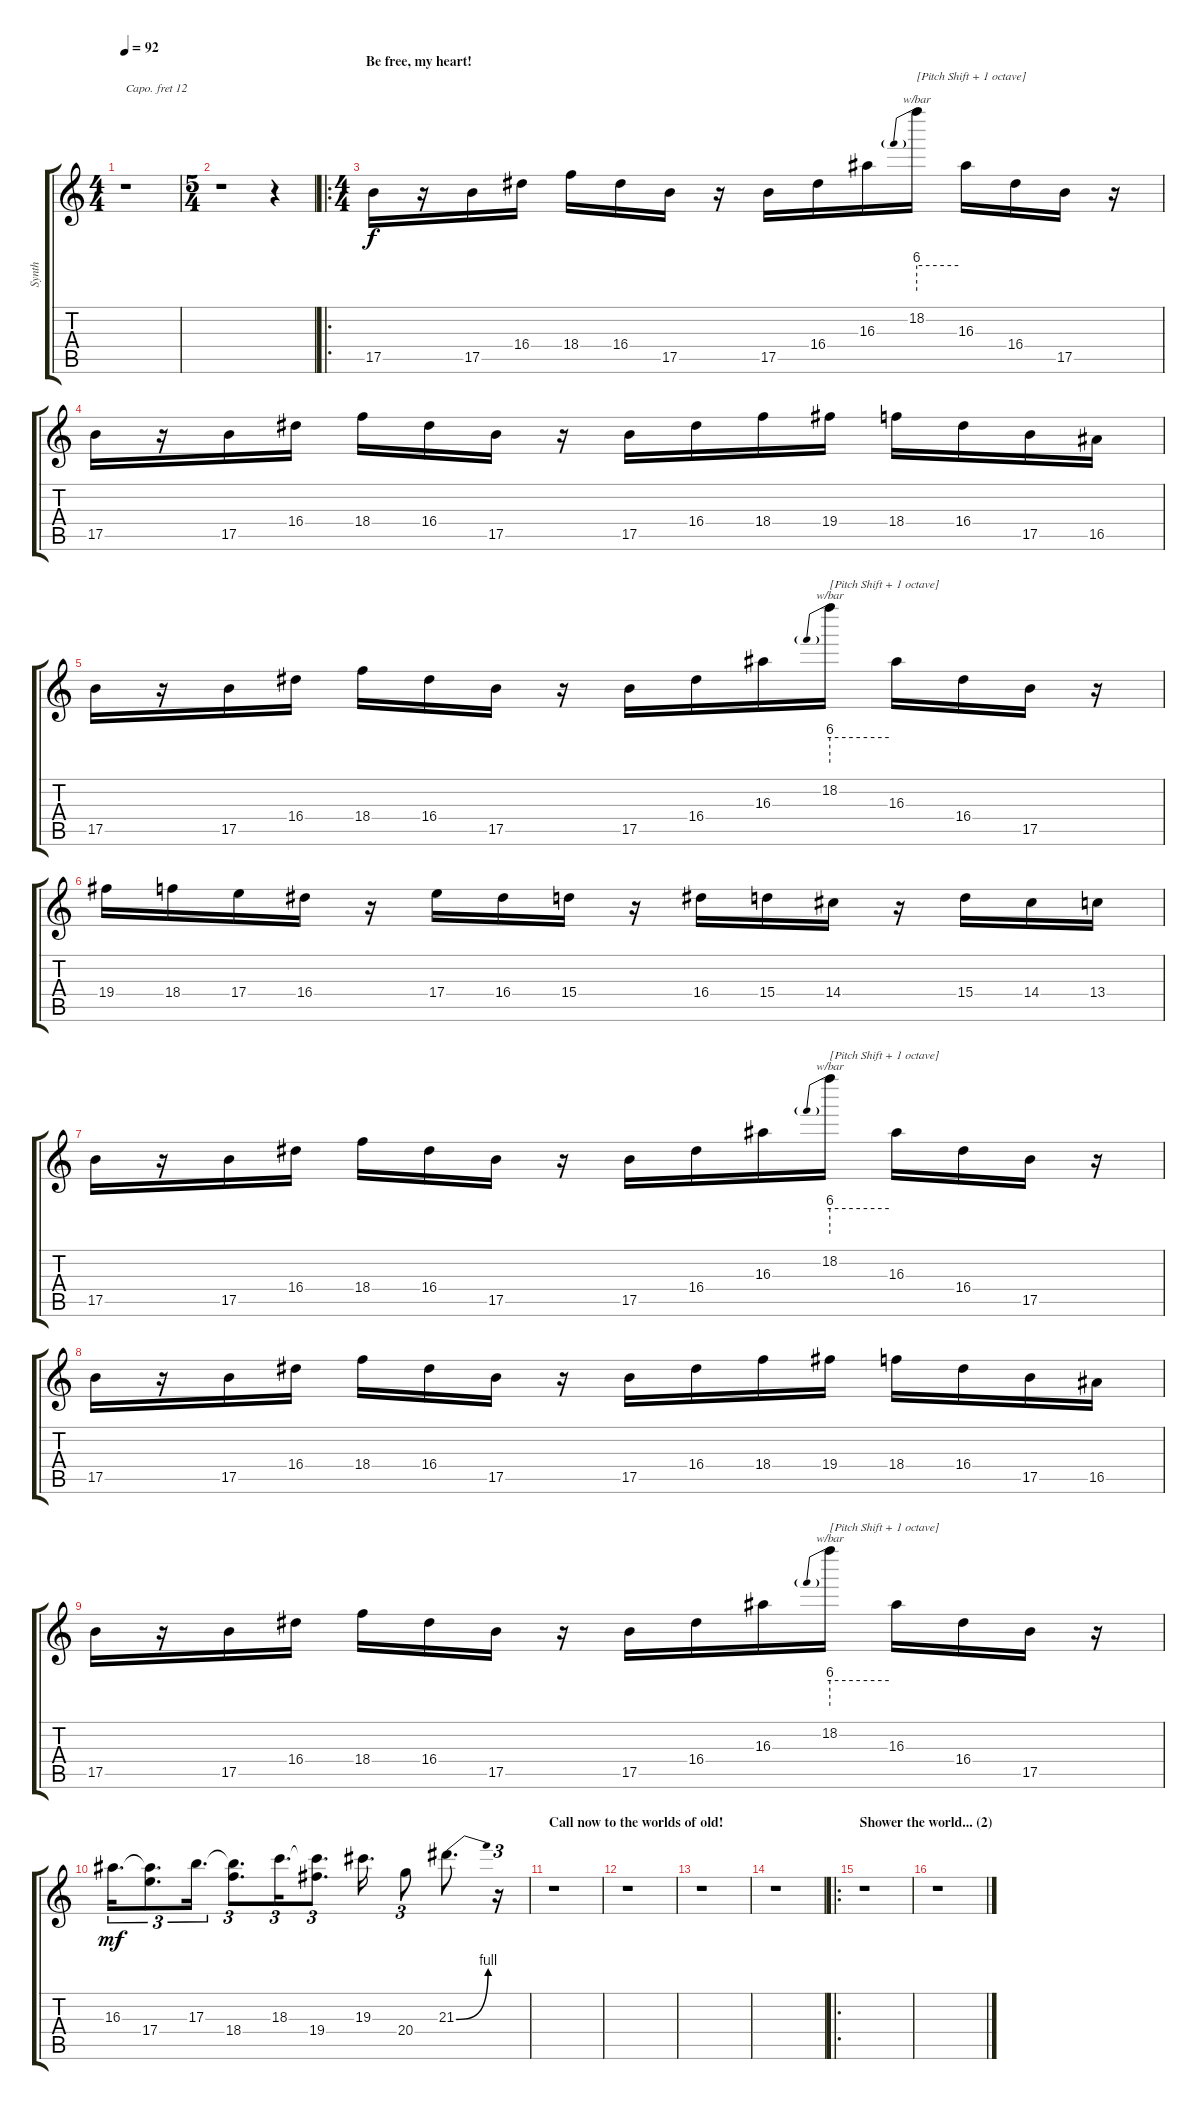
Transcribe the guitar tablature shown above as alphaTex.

\track ("Synth" "Synth") {instrument lead1square}
\staff {score tabs}
\capo 12
\tuning (Eb4 B3 Gb3 B2 Gb2 B1) {hide}
\ts (4 4)
\tempo 92
\clef g2
\ks c
r.1{dy f} |
\ts (5 4)
r.1 r.4 |
\ro
\ts (4 4)
\section ("" "Be free, my heart!")
17.5.16 r.16 17.5.16 16.4.16 18.4.16 16.4.16 17.5.16 r.16 17.5.16 16.4.16 16.3.16 18.2.16{tbe (predive default 0 24 60 24) txt "[Pitch Shift + 1 octave]"} 16.3.16 16.4.16 17.5.16 r.16 |
17.5.16 r.16 17.5.16 16.4.16 18.4.16 16.4.16 17.5.16 r.16 17.5.16 16.4.16 18.4.16 19.4.16 18.4.16 16.4.16 17.5.16 16.5.16 |
17.5.16 r.16 17.5.16 16.4.16 18.4.16 16.4.16 17.5.16 r.16 17.5.16 16.4.16 16.3.16 18.2.16{tbe (predive default 0 24 60 24) txt "[Pitch Shift + 1 octave]"} 16.3.16 16.4.16 17.5.16 r.16 |
19.4.16 18.4.16 17.4.16 16.4.16 r.16 17.4.16 16.4.16 15.4.16 r.16 16.4.16 15.4.16 14.4.16 r.16 15.4.16 14.4.16 13.4.16 |
17.5.16 r.16 17.5.16 16.4.16 18.4.16 16.4.16 17.5.16 r.16 17.5.16 16.4.16 16.3.16 18.2.16{tbe (predive default 0 24 60 24) txt "[Pitch Shift + 1 octave]"} 16.3.16 16.4.16 17.5.16 r.16 |
17.5.16 r.16 17.5.16 16.4.16 18.4.16 16.4.16 17.5.16 r.16 17.5.16 16.4.16 18.4.16 19.4.16 18.4.16 16.4.16 17.5.16 16.5.16 |
17.5.16 r.16 17.5.16 16.4.16 18.4.16 16.4.16 17.5.16 r.16 17.5.16 16.4.16 16.3.16 18.2.16{tbe (predive default 0 24 60 24) txt "[Pitch Shift + 1 octave]"} 16.3.16 16.4.16 17.5.16 r.16 |
16.3.16{d tu (3 2) dy mf} (16.3{t} 17.4).8{d tu (3 2)} 17.3.16{d tu (3 2)} (17.3{t} 18.4).8{d tu (3 2)} 18.3.16{d tu (3 2)} (18.3{t} 19.4).8{d tu (3 2)} 19.3.16{d} 20.4.8{tu (3 2)} 21.3{be (bend 0 0 60 4)}.8{d} r.16{tu (3 2)} |
\section ("" "Call now to the worlds of old!")
r.1 |
r.1 |
r.1 |
r.1 |
\ro
\section ("" "Shower the world... (2)")
r.1 |
r.1
